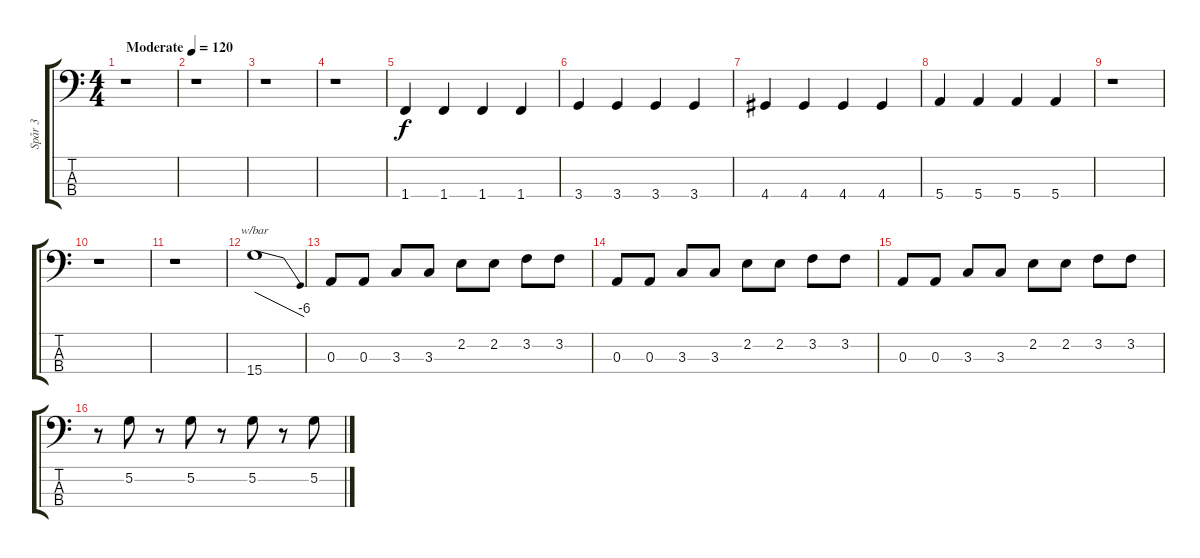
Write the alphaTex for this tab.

\track ("Spår 3" "Spår 3") {instrument electricbassfinger}
\staff {score tabs}
\tuning (G2 D2 A1 E1) {hide}
\ts (4 4)
\tempo (120 "Moderate")
\clef f4
\ks c
r.1{dy f instrument electricbassfinger} |
r.1 |
r.1 |
r.1 |
1.4.4 1.4.4 1.4.4 1.4.4 |
3.4.4 3.4.4 3.4.4 3.4.4 |
4.4.4 4.4.4 4.4.4 4.4.4 |
5.4.4 5.4.4 5.4.4 5.4.4 |
r.1 |
r.1 |
r.1 |
15.4.1{tbe (dive default 0 0 60 -24)} |
0.3.8 0.3.8 3.3.8 3.3.8 2.2.8 2.2.8 3.2.8 3.2.8 |
0.3.8 0.3.8 3.3.8 3.3.8 2.2.8 2.2.8 3.2.8 3.2.8 |
0.3.8 0.3.8 3.3.8 3.3.8 2.2.8 2.2.8 3.2.8 3.2.8 |
r.8 5.2.8 r.8 5.2.8 r.8 5.2.8 r.8 5.2.8
